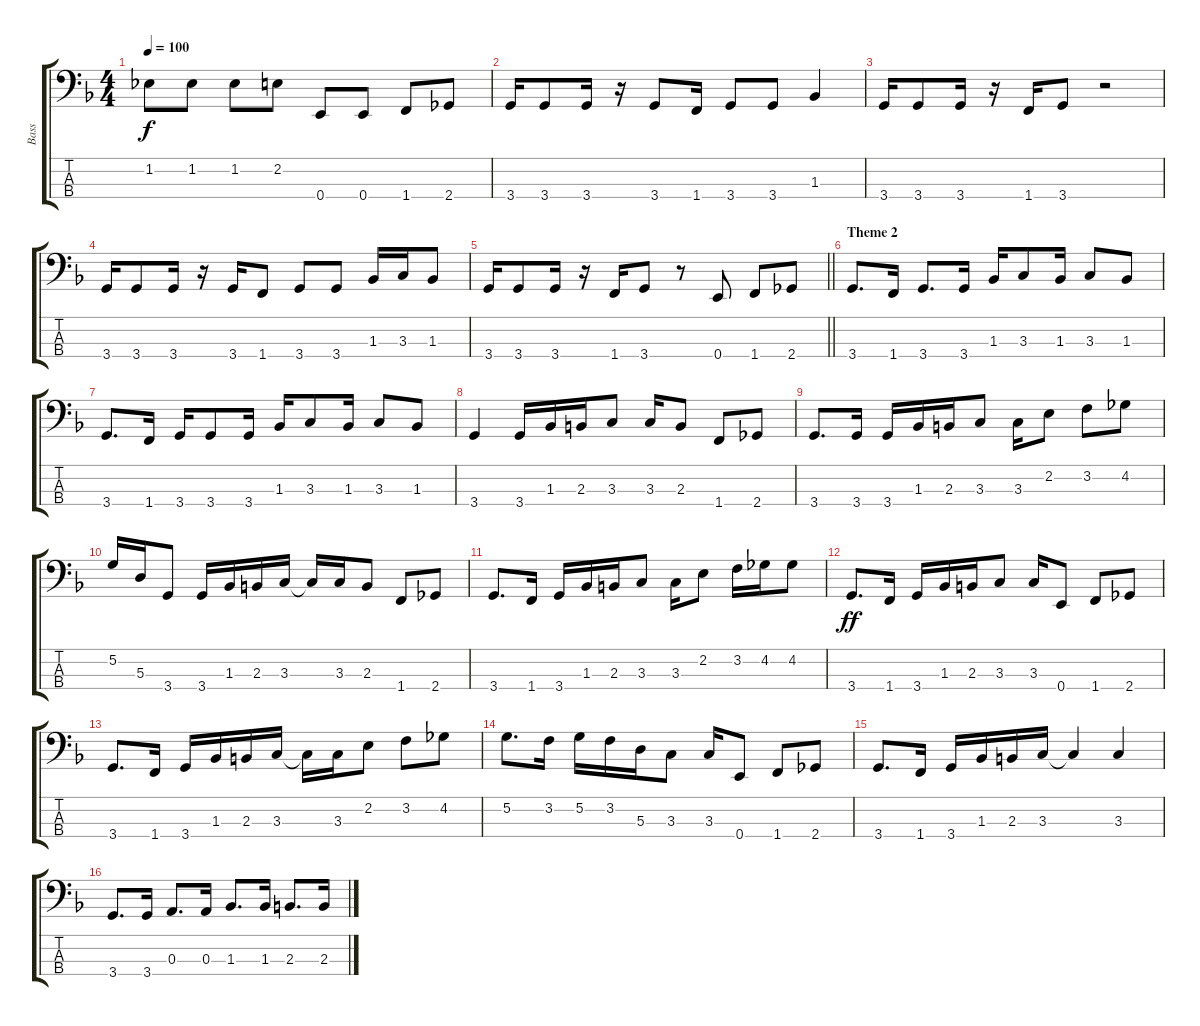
\track ("Bass" "Bass") {instrument electricbassfinger}
\staff {score tabs}
\tuning (G2 D2 A1 E1) {hide}
\ts (4 4)
\tempo 100
\clef f4
\ks f
1.2.8{dy f} 1.2.8 1.2.8 2.2.8 0.4.8 0.4.8 1.4.8 2.4.8 |
3.4.16 3.4.8 3.4.16 r.16 3.4.8 1.4.16 3.4.8 3.4.8 1.3.4 |
3.4.16 3.4.8 3.4.16 r.16 1.4.16 3.4.8 r.2 |
3.4.16 3.4.8 3.4.16 r.16 3.4.16 1.4.8 3.4.8 3.4.8 1.3.16 3.3.16 1.3.8 |
\barLineRight lightlight
3.4.16 3.4.8 3.4.16 r.16 1.4.16 3.4.8 r.8 0.4.8 1.4.8 2.4.8 |
\section ("" "Theme 2")
3.4.8{d} 1.4.16 3.4.8{d} 3.4.16 1.3.16 3.3.8 1.3.16 3.3.8 1.3.8 |
3.4.8{d} 1.4.16 3.4.16 3.4.8 3.4.16 1.3.16 3.3.8 1.3.16 3.3.8 1.3.8 |
3.4.4 3.4.16 1.3.16 2.3.16 3.3.8 3.3.16 2.3.8 1.4.8 2.4.8 |
3.4.8{d} 3.4.16 3.4.16 1.3.16 2.3.16 3.3.8 3.3.16 2.2.8 3.2.8 4.2.8 |
5.2.16 5.3.16 3.4.8 3.4.16 1.3.16 2.3.16 3.3.16 3.3{t}.16 3.3.16 2.3.8 1.4.8 2.4.8 |
3.4.8{d} 1.4.16 3.4.16 1.3.16 2.3.16 3.3.8 3.3.16 2.2.8 3.2.16 4.2.16 4.2.8 |
3.4.8{d dy ff} 1.4.16 3.4.16 1.3.16 2.3.16 3.3.8 3.3.16 0.4.8 1.4.8 2.4.8 |
3.4.8{d} 1.4.16 3.4.16 1.3.16 2.3.16 3.3.16 3.3{t}.16 3.3.16 2.2.8 3.2.8 4.2.8 |
5.2.8{d} 3.2.16 5.2.16 3.2.16 5.3.16 3.3.8 3.3.16 0.4.8 1.4.8 2.4.8 |
3.4.8{d} 1.4.16 3.4.16 1.3.16 2.3.16 3.3.16 3.3{t}.4 3.3.4 |
3.4.8{d} 3.4.16 0.3.8{d} 0.3.16 1.3.8{d} 1.3.16 2.3.8{d} 2.3.16
